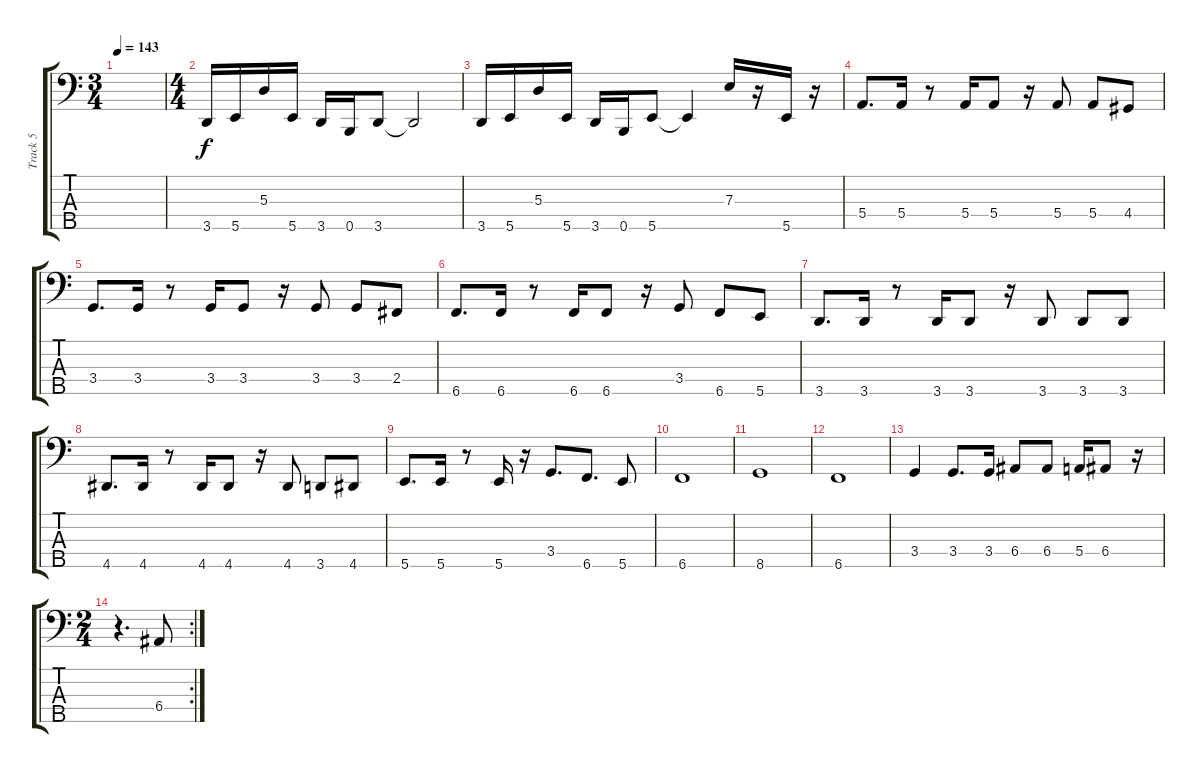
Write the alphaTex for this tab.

\track ("Track 5" "Track 5") {instrument electricbassfinger}
\staff {score tabs}
\tuning (G2 D2 A1 E1 B0) {hide}
\ts (3 4)
\tempo 143
\clef f4
\ks c
|
\ts (4 4)
3.5.16 5.5.16 5.3.16 5.5.16 3.5.16 0.5.16 3.5.8 3.5{t}.2 |
3.5.16 5.5.16 5.3.16 5.5.16 3.5.16 0.5.16 5.5.8 5.5{t}.4 7.3.16 r.16 5.5.16 r.16 |
5.4.8{d} 5.4.16 r.8 5.4.16 5.4.8 r.16 5.4.8 5.4.8 4.4.8 |
3.4.8{d} 3.4.16 r.8 3.4.16 3.4.8 r.16 3.4.8 3.4.8 2.4.8 |
6.5.8{d} 6.5.16 r.8 6.5.16 6.5.8 r.16 3.4.8 6.5.8 5.5.8 |
3.5.8{d} 3.5.16 r.8 3.5.16 3.5.8 r.16 3.5.8 3.5.8 3.5.8 |
4.5.8{d} 4.5.16 r.8 4.5.16 4.5.8 r.16 4.5.8 3.5.8 4.5.8 |
5.5.8{d} 5.5.16 r.8 5.5.16 r.16 3.4.8{d} 6.5.8{d} 5.5.8 |
6.5.1 |
8.5.1 |
6.5.1 |
3.4.4 3.4.8{d} 3.4.16 6.4.8 6.4.8 5.4.16 6.4.8 r.16 |
\rc 2
\ts (2 4)
r.4{d} 6.4.8
